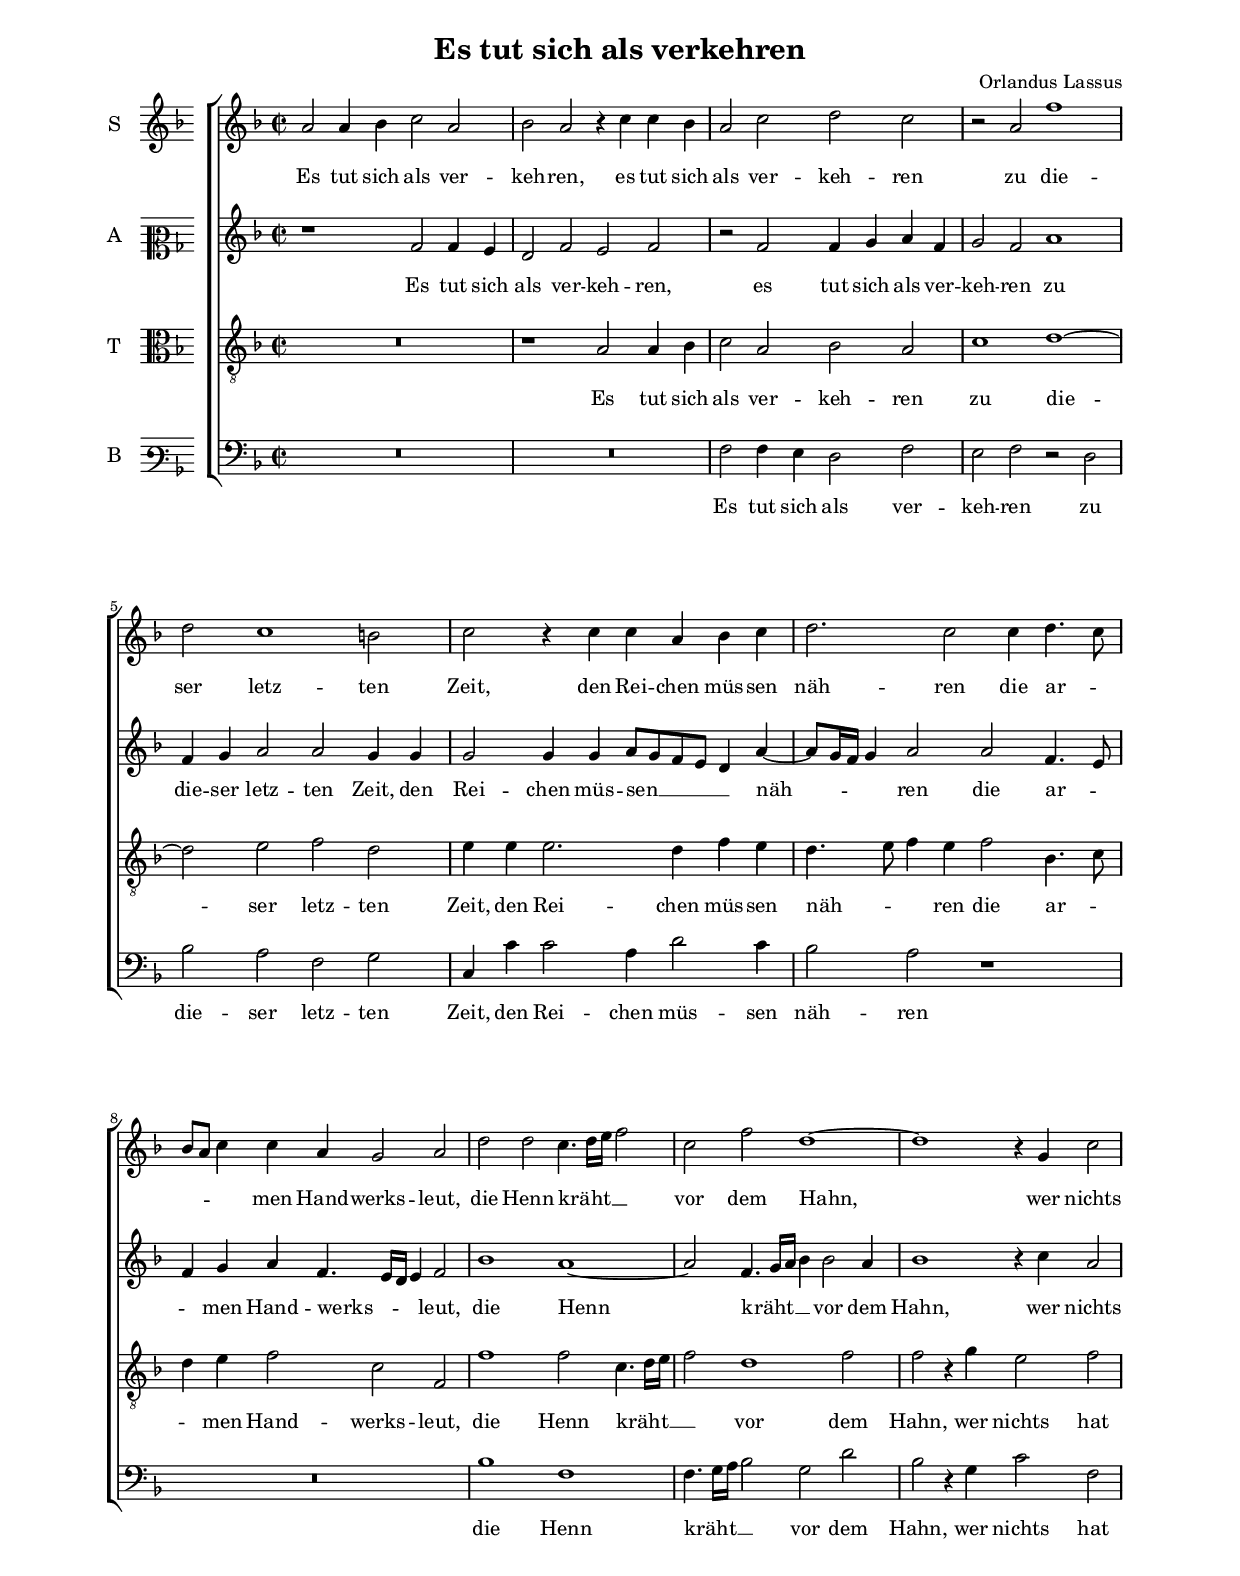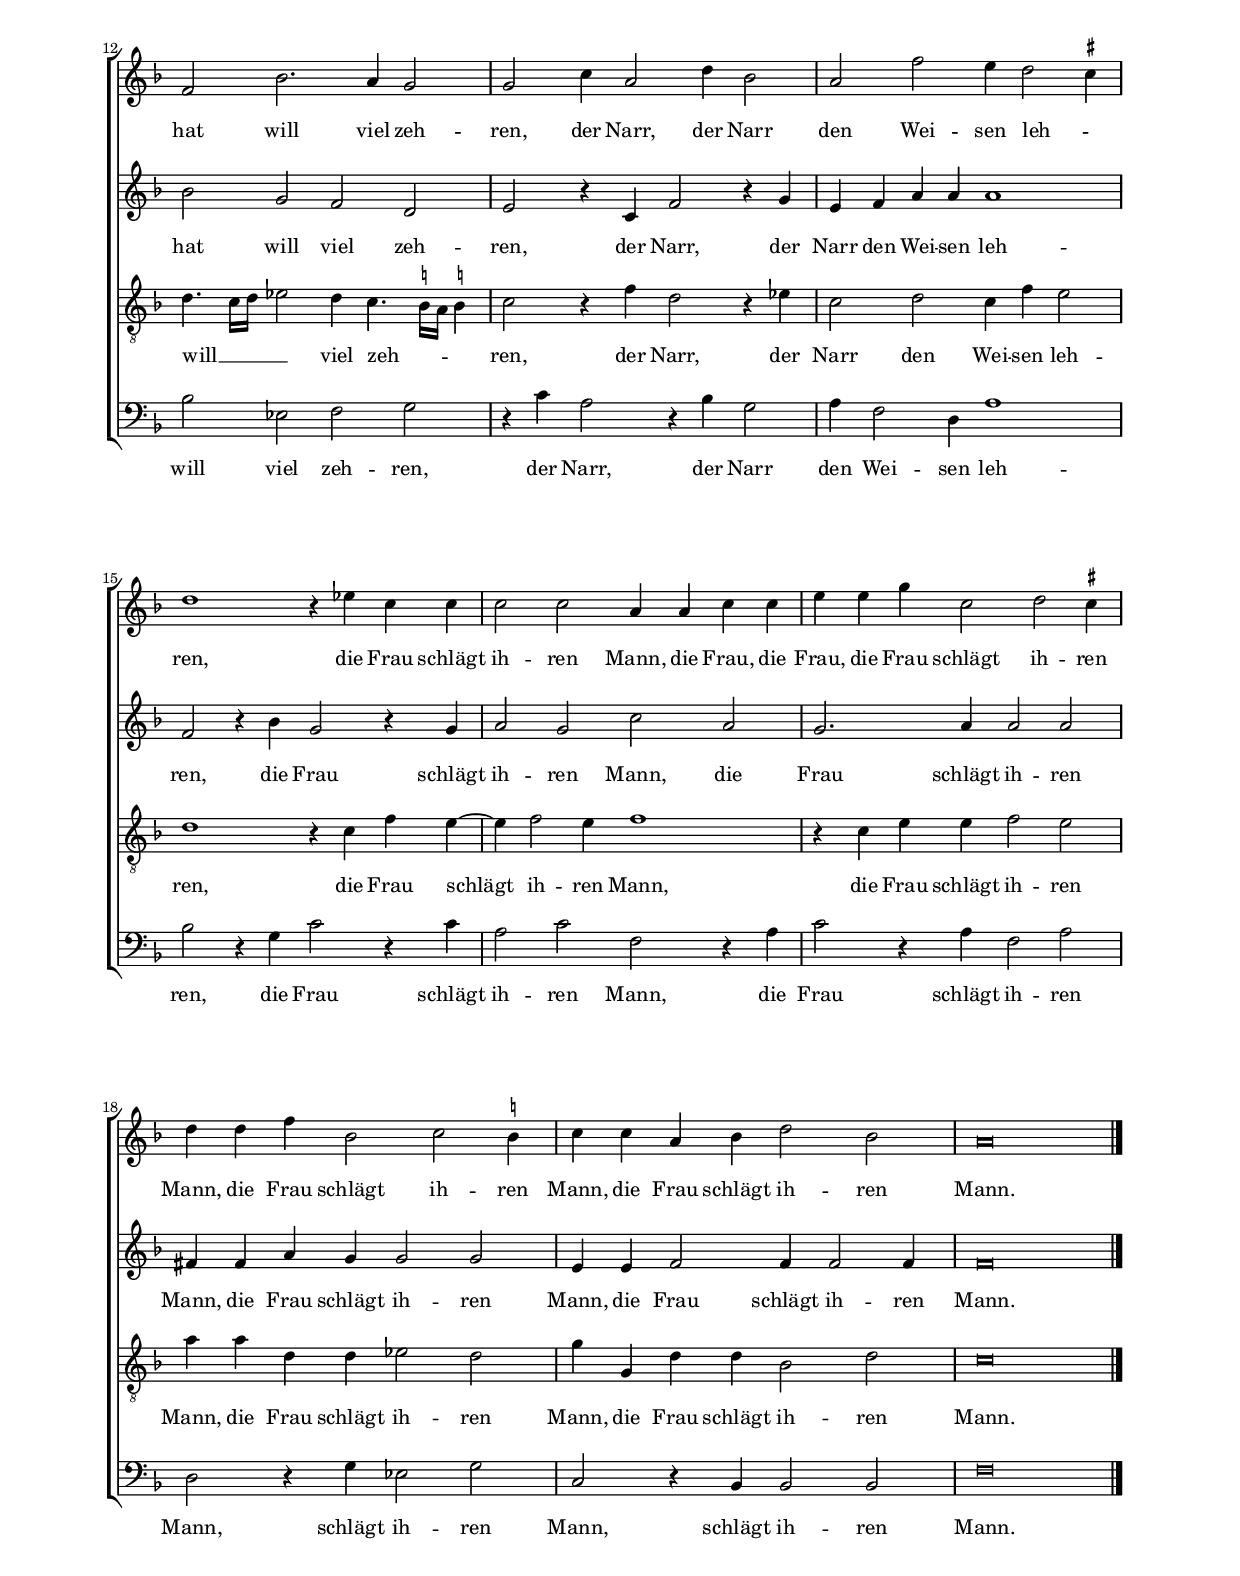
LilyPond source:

\header
{
  title="Es tut sich als verkehren"
  composer="Orlandus Lassus"
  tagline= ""
}

\version "2.18.2"
\include "deutsch.ly"
#(set-global-staff-size 16)
% #(set-default-paper-size "letter")
#(ly:set-option 'point-and-click #f)

	
global = {
	\key f \major
	\time 2/2 \set Score.measureLength = #(ly:make-moment 2/1)
	}

	ficta = { \once \set suggestAccidentals = ##t }
	
	forget = #(define-music-function (parser location music) (ly:music?) #{
		\accidentalStyle forget
		$music
		\accidentalStyle default
		#})
	
	m = \melisma
	me = \melismaEnd


\paper
	{
	top-margin = 2 \cm
	bottom-margin = 2 \cm
	left-margin = 2 \cm
	right-margin = 2 \cm
	ragged-bottom = ##f
	ragged-last-bottom = ##f
	print-page-number = ##f
	system-system-spacing = #'((basic-distance . 20) (minimum-distance . 14) (padding . 8) (strechability . 150))
%	systems-per-page = 3
%	min-systems-per-page = 3
%	oddHeaderMarkup = \markup { \fill-line { \null \null \column \right-align { \fontsize #1 \fromproperty #'page:page-number-string \null } } }
%	evenHeaderMarkup = \markup { \column \right-align { \fontsize #1 \fromproperty #'page:page-number-string \null } }
	}


incipitcantus = \markup { \score {
	{
	\set Staff.instrumentName = \markup { \fontsize #1 "S" }
	\key f \major
	\clef violin
	s4 \bar ""
	}
	\layout  {
	raggedright = ##t
	indent = 0.8 \cm
	line-width = 1.6 \cm
	\context { \Staff \remove Time_signature_engraver }
	\override Staff.Clef.Y-extent = #'(0 . 0)
	}} \hspace #1 }
	
      
incipitaltus = \markup { \score {
	{
	\set Staff.instrumentName = \markup { \fontsize #1 "A" }
	\key f \major
	\clef mezzosoprano
	s4 \bar ""
	}
	\layout  {
	raggedright = ##t
	indent = 0.8 \cm
	line-width = 1.6 \cm
	\context { \Staff \remove Time_signature_engraver }
	\override Staff.Clef.Y-extent = #'(0 . 0)
	}} \hspace #1 }


incipittenor = \markup { \score {
	{
	\set Staff.instrumentName = \markup { \fontsize #1 "T" }
	\key f \major
	\clef alto
	s4 \bar ""
	}
	\layout  {
	raggedright = ##t
	indent = 0.8 \cm
	line-width = 1.6 \cm
	\context { \Staff \remove Time_signature_engraver }
	\override Staff.Clef.Y-extent = #'(0 . 0)
	}} \hspace #1 }


incipitbassus = \markup { \score {
	{
	\set Staff.instrumentName = \markup { \fontsize #1 "B" }
	\key f \major
	\clef varbaritone
	s4 \bar ""
	}
	\layout  {
	raggedright = ##t
	indent = 0.8 \cm
	line-width = 1.6 \cm
	\context { \Staff \remove Time_signature_engraver }
	\override Staff.Clef.Y-extent = #'(0 . 0)
	}} \hspace #1 }


cantus =  \relative c''
	{
	a2 a4 b c2 a
	b2 a r4 c c b
	a2 c d c
	r2 a f'1
%5
	d2 c1 h2 |
	c2 r4 c c a b c
	d2. c2 c4 d4. c8
	b8 a c4 c a g2 a
	d2 d c4. d16 e f2
%10
	c2 f d1~ |
	d1 r4 g, c2
	f,2 b2. a4 g2
	g2 c4 a2 d4 b2
	a2 f' e4 d2 \ficta cis4
%15
	d1 r4 es c c |
	c2 c a4 a c c
	e4 e g c,2 d \ficta cis4
	d4 d f b,2 c \ficta h4
	c4 c a b d2 b
%20
	a\breve \bar "|." |
	}


altus =  \relative c'
        {
	r1 f2 f4 e
	d2 f e f
	r2 f f4 g a f
	g2 f a1
%5
	f4 g a2 a g4 g |
	g2 g4 g a8 g f e d4 a'~
	a8 g16 f g4 a2 a f4. e8
	f4 g a f4. e16 d e4 f2
	b1 a~
%10
	a2 f4. g16 a b4 b2 a4 |
	b1 r4 c a2
	b2 g f d
	e2 r4 c f2 r4 g
	e4 f a a a1
%15
	f2 r4 b g2 r4 g |
	a2 g c a
	g2. a4 a2 a
	fis4 fis a g g2 g
	e4 e f2 f4 f2 f4
%20
	f\breve |
	}


tenor =  \relative c'
	{
	R\breve
	r1 a2 a4 b
	c2 a b a
	c1 d~
%5
	d2 e f d |
	e4 e e2. d4 f e
	d4. e8 f4 e f2 b,4. c8
	d4 e f2 c f,
	f'1 f2 c4. d16 e
%10
	f2 d1 f2 |
	f2 r4 g e2 f
	d4. c16 d es2 d4 c4. \ficta \stemDown h16 a \stemNeutral \ficta h!4
	c2 r4 f d2 r4 es
	c2 d c4 f e2
%15
	d1 r4 c f e~ |
	e4 f2 e4 f1
	r4 c e e f2 e
	a4 a d, d es2 d
	g4 g, d' d b2 d
%20
	c\breve |
	}


bassus  =  \relative c
	{
	R\breve
	R\breve
	f2 f4 e d2 f
	e2 f r d
%5
	b'2 a f g |
	c,4 c' c2 a4 d2 c4
	b2 a r1
	R\breve
	b1 f
%10
	f4. g16 a b2 g d' |
	b2 r4 g c2 f,
	b2 es, f g
	r4 c a2 r4 b g2
	a4 f2 d4 a'1
%15
	b2 r4 g c2 r4 c |
	a2 c f, r4 a
	c2 r4 a f2 a
	d,2 r4 g es2 g
	c,2 r4 b b2 b
%20
	f'\breve |
	}

lyricscantus = \lyricmode {
	Es tut sich als ver -- keh -- ren,
	es tut sich als ver -- keh -- ren
	zu die -- ser letz -- ten Zeit,
	den Rei -- chen müs -- sen näh -- ren
	die ar -- _ _ _ _ men Hand -- werks -- leut,
	die Henn kräht __ _ _ _ vor dem Hahn,
	wer nichts hat will viel zeh -- ren,
	der Narr,
	der Narr den Wei -- sen leh -- _ ren,
	die Frau schlägt ih -- ren Mann,
	die Frau,
	die Frau,
	die Frau schlägt ih -- ren Mann,
	die Frau schlägt ih -- ren Mann,
	die Frau schlägt ih -- ren Mann.
	}


lyricsaltus = \lyricmode {
	Es tut sich als ver -- keh -- ren,
	es tut sich als ver -- keh -- ren
	zu die -- ser letz -- ten Zeit,
	den Rei -- chen müs -- sen __ _ _ _ _ näh -- _ _ _ ren
	die ar -- _ _ men Hand -- werks -- _ _ _ leut,
	die Henn kräht __ _ _ _ vor dem Hahn,
	wer nichts hat will viel zeh -- ren,
	der Narr,
	der Narr den Wei -- sen leh -- ren,
	die Frau schlägt ih -- ren Mann,
	die Frau schlägt ih -- ren Mann,
	die Frau schlägt ih -- ren Mann,
	die Frau schlägt ih -- ren Mann.
	}


lyricstenor = \lyricmode {
	Es tut sich als ver -- keh -- ren
	zu die -- ser letz -- ten Zeit,
	den Rei -- chen müs -- sen näh -- _ _ ren
	die ar -- _ _ men Hand -- werks -- leut,
	die Henn kräht __ _ _ _ vor dem Hahn,
	wer nichts hat will __ _ _ _ viel zeh -- _ _ _ ren,
	der Narr,
	der Narr den Wei -- sen leh -- ren,
	die Frau schlägt ih -- ren Mann,
	die Frau schlägt ih -- ren Mann,
	die Frau schlägt ih -- ren Mann,
	die Frau schlägt ih -- ren Mann.
	}


lyricsbassus = \lyricmode {
	Es tut sich als ver -- keh -- ren
	zu die -- ser letz -- ten Zeit,
	den Rei -- chen müs -- sen näh -- ren
	die Henn kräht __ _ _ _ vor dem Hahn,
	wer nichts hat will viel zeh -- ren,
	der Narr,
	der Narr den Wei -- sen leh -- ren,
	die Frau schlägt ih -- ren Mann,
	die Frau schlägt ih -- ren Mann,
	schlägt ih -- ren Mann,
	schlägt ih -- ren Mann.
	}


\score
{  
	% \transpose {
	\new ChoirStaff \with { \override StaffGrouper.staff-staff-spacing.basic-distance = #13 }
	<<

	\new Staff << \global
	\new Voice="v1" {
		\set Staff.instrumentName=\incipitcantus
		\set Staff.midiInstrument = "reed organ"
		\clef "violin"
		\cantus }
	\new Lyrics \lyricsto "v1" {\lyricscantus }
	>>


	\new Staff << \global
	\new Voice="v2" {
		\set Staff.instrumentName=\incipitaltus
		\set Staff.midiInstrument = "reed organ"
		\clef "violin" 
		\altus}
	\new Lyrics \lyricsto "v2" {\lyricsaltus }
	>>


	\new Staff << \global
	\new Voice="v3" {
		\set Staff.instrumentName=\incipittenor
		\set Staff.midiInstrument = "reed organ"
		\clef "G_8"
		\tenor }
	\new Lyrics \lyricsto "v3" {\lyricstenor }
	>>


	\new Staff << \global
	\new Voice="v4" {
		\set Staff.instrumentName=\incipitbassus
		\set Staff.midiInstrument = "reed organ"
		\clef "bass" 
		\bassus }
	\new Lyrics \lyricsto "v4" {\lyricsbassus}
	>>

	>>
	% } % transpose

	\layout
	{
	indent = 1.7 \cm
	\context { \Lyrics \override VerticalAxisGroup.nonstaff-relatedstaff-spacing.padding = #2 }
	\context { \Staff \override TimeSignature.break-visibility = #end-of-line-invisible }
%	\context { \Staff \override InstrumentName.X-offset = #'-25 }
	\context { \Voice \override Slur.transparent = ##t }
%	\context { \Voice \override AccidentalSuggestion.avoid-slur = #'ignore }
%	\context { \Voice \override AccidentalSuggestion.outside-staff-priority = ##f }
%	\context { \Score \override BarNumber.padding = #2 }
	\context { \Voice \override NoteHead.style = #'baroque }
	}

\midi
	{
    	\tempo 2 = 85
	}
	
}


% EOF